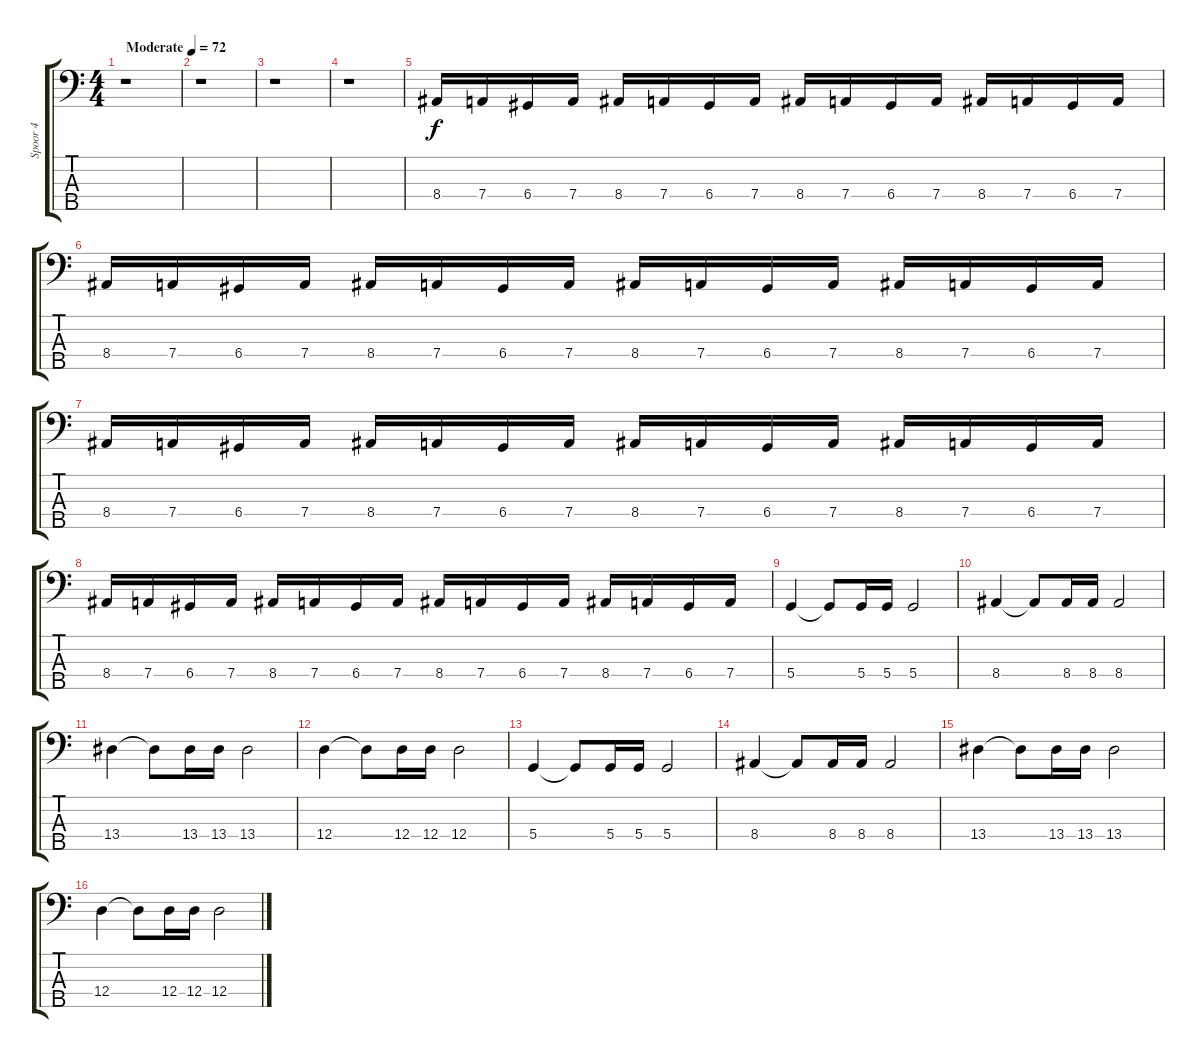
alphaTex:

\track ("Spoor 4" "Spoor 4") {instrument electricbassfinger}
\staff {score tabs}
\tuning (F2 C2 G1 D1 A0) {hide}
\ts (4 4)
\tempo (72 "Moderate")
\clef f4
\ks c
r.1{dy f instrument electricbassfinger} |
r.1 |
r.1 |
r.1 |
8.4.16 7.4.16 6.4.16 7.4.16 8.4.16 7.4.16 6.4.16 7.4.16 8.4.16 7.4.16 6.4.16 7.4.16 8.4.16 7.4.16 6.4.16 7.4.16 |
8.4.16 7.4.16 6.4.16 7.4.16 8.4.16 7.4.16 6.4.16 7.4.16 8.4.16 7.4.16 6.4.16 7.4.16 8.4.16 7.4.16 6.4.16 7.4.16 |
8.4.16 7.4.16 6.4.16 7.4.16 8.4.16 7.4.16 6.4.16 7.4.16 8.4.16 7.4.16 6.4.16 7.4.16 8.4.16 7.4.16 6.4.16 7.4.16 |
8.4.16 7.4.16 6.4.16 7.4.16 8.4.16 7.4.16 6.4.16 7.4.16 8.4.16 7.4.16 6.4.16 7.4.16 8.4.16 7.4.16 6.4.16 7.4.16 |
5.4.4 5.4{t}.8 5.4.16 5.4.16 5.4.2 |
8.4.4 8.4{t}.8 8.4.16 8.4.16 8.4.2 |
13.4.4 13.4{t}.8 13.4.16 13.4.16 13.4.2 |
12.4.4 12.4{t}.8 12.4.16 12.4.16 12.4.2 |
5.4.4 5.4{t}.8 5.4.16 5.4.16 5.4.2 |
8.4.4 8.4{t}.8 8.4.16 8.4.16 8.4.2 |
13.4.4 13.4{t}.8 13.4.16 13.4.16 13.4.2 |
12.4.4 12.4{t}.8 12.4.16 12.4.16 12.4.2
